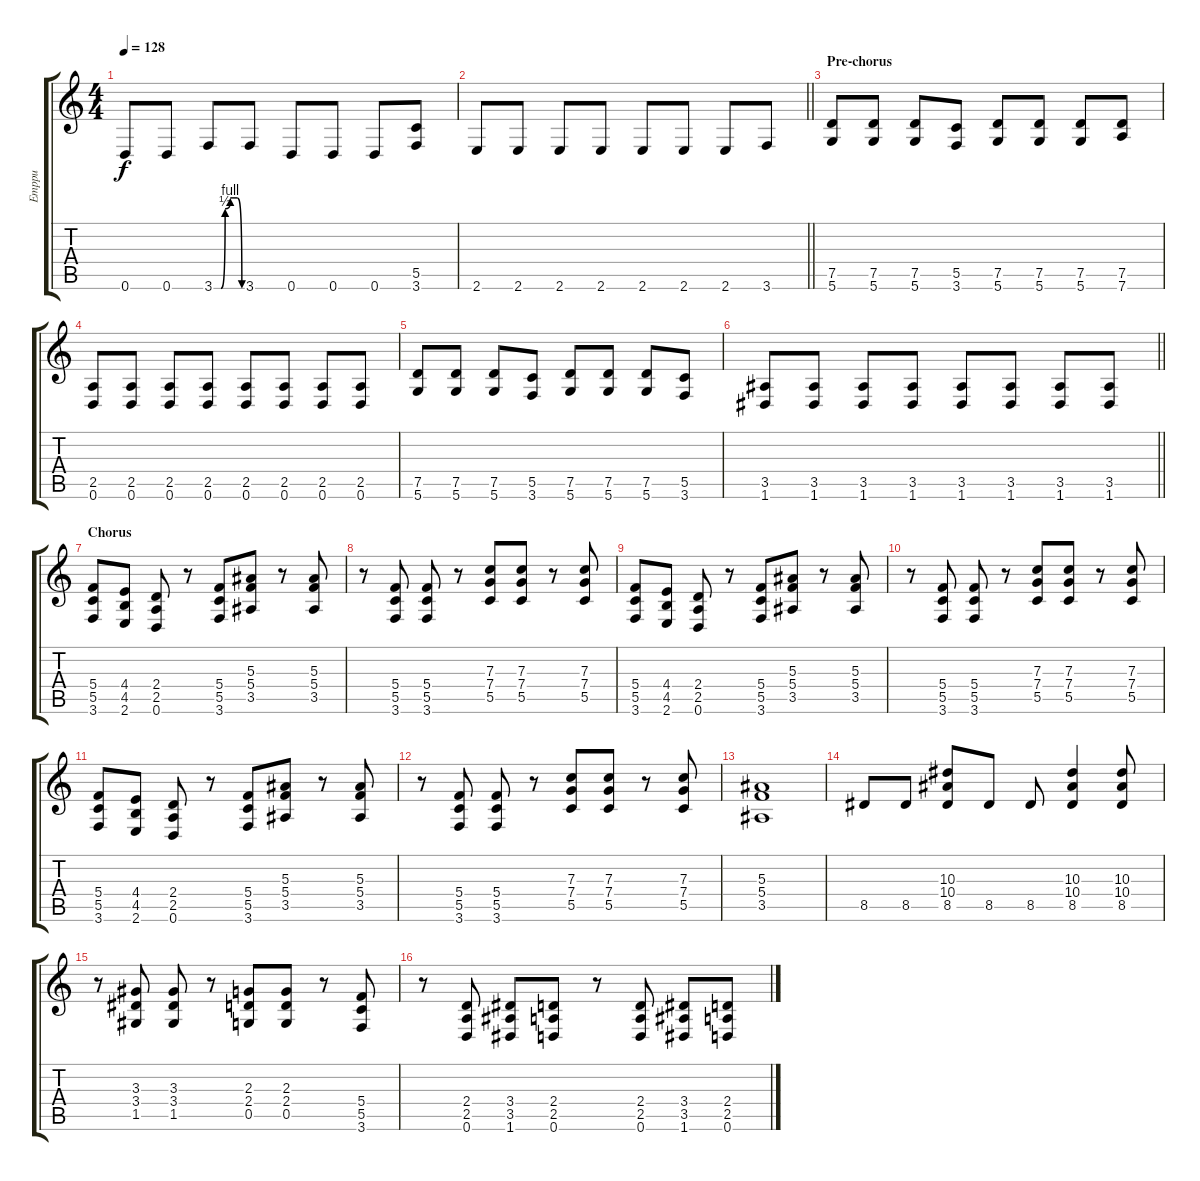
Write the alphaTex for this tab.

\track ("Emppu" "Emppu") {instrument distortionguitar}
\staff {score tabs}
\tuning (D4 A3 F3 C3 G2 D2) {hide}
\ts (4 4)
\tempo 128
\clef g2
\ks c
0.6.8{dy f} 0.6.8 3.6{be (custom 0 0 15 0 24 2 35 4 50 4 60 0)}.8 3.6.8 0.6.8 0.6.8 0.6.8 (5.5 3.6).8 |
\barLineRight lightlight
2.6.8 2.6.8 2.6.8 2.6.8 2.6.8 2.6.8 2.6.8 3.6.8 |
\section ("" "Pre-chorus")
(7.5 5.6).8 (7.5 5.6).8 (7.5 5.6).8 (5.5 3.6).8 (7.5 5.6).8 (7.5 5.6).8 (7.5 5.6).8 (7.5 7.6).8 |
(2.5 0.6).8 (2.5 0.6).8 (2.5 0.6).8 (2.5 0.6).8 (2.5 0.6).8 (2.5 0.6).8 (2.5 0.6).8 (2.5 0.6).8 |
(7.5 5.6).8 (7.5 5.6).8 (7.5 5.6).8 (5.5 3.6).8 (7.5 5.6).8 (7.5 5.6).8 (7.5 5.6).8 (5.5 3.6).8 |
\barLineRight lightlight
(3.5 1.6).8 (3.5 1.6).8 (3.5 1.6).8 (3.5 1.6).8 (3.5 1.6).8 (3.5 1.6).8 (3.5 1.6).8 (3.5 1.6).8 |
\section ("" "Chorus")
(5.4 5.5 3.6).8 (4.4 4.5 2.6).8 (2.4 2.5 0.6).8 r.8 (5.4 5.5 3.6).8 (5.3 5.4 3.5).8 r.8 (5.3 5.4 3.5).8 |
r.8 (5.4 5.5 3.6).8 (5.4 5.5 3.6).8 r.8 (7.3 7.4 5.5).8 (7.3 7.4 5.5).8 r.8 (7.3 7.4 5.5).8 |
(5.4 5.5 3.6).8 (4.4 4.5 2.6).8 (2.4 2.5 0.6).8 r.8 (5.4 5.5 3.6).8 (5.3 5.4 3.5).8 r.8 (5.3 5.4 3.5).8 |
r.8 (5.4 5.5 3.6).8 (5.4 5.5 3.6).8 r.8 (7.3 7.4 5.5).8 (7.3 7.4 5.5).8 r.8 (7.3 7.4 5.5).8 |
(5.4 5.5 3.6).8 (4.4 4.5 2.6).8 (2.4 2.5 0.6).8 r.8 (5.4 5.5 3.6).8 (5.3 5.4 3.5).8 r.8 (5.3 5.4 3.5).8 |
r.8 (5.4 5.5 3.6).8 (5.4 5.5 3.6).8 r.8 (7.3 7.4 5.5).8 (7.3 7.4 5.5).8 r.8 (7.3 7.4 5.5).8 |
(5.3 5.4 3.5).1 |
8.5.8 8.5.8 (10.3 10.4 8.5).8 8.5.8 8.5.8 (10.3 10.4 8.5).4 (10.3 10.4 8.5).8 |
r.8 (3.3 3.4 1.5).8 (3.3 3.4 1.5).8 r.8 (2.3 2.4 0.5).8 (2.3 2.4 0.5).8 r.8 (5.4 5.5 3.6).8 |
r.8 (2.4 2.5 0.6).8 (3.4 3.5 1.6).8 (2.4 2.5 0.6).8 r.8 (2.4 2.5 0.6).8 (3.4 3.5 1.6).8 (2.4 2.5 0.6).8
